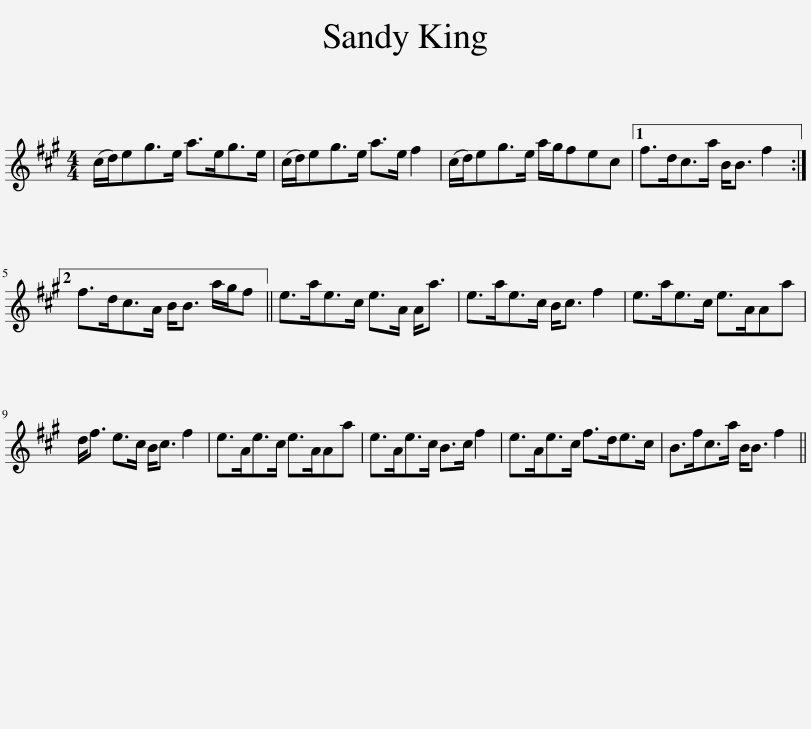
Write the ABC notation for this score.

X:1
L:1/8
M:4/4
I:linebreak $
K:A
V:1 treble
V:1
 (c/d/)eg>e a>eg>e | (c/d/)eg>e a>e f2 | (c/d/)eg>e a/g/fec |1 f>dc>a B<B f2 :|2$ f>dc>A B<B a/g/f || %5
 e>ae>c e>A A<a | e>ae>c B<c f2 | e>ae>c e>AAa |$ d<f e>c B<c f2 | e>Ae>c e>AAa | %10
 e>Ae>c B>c f2 | e>Ae>c f>de>c | B>fc>a B<B f2 || %13
